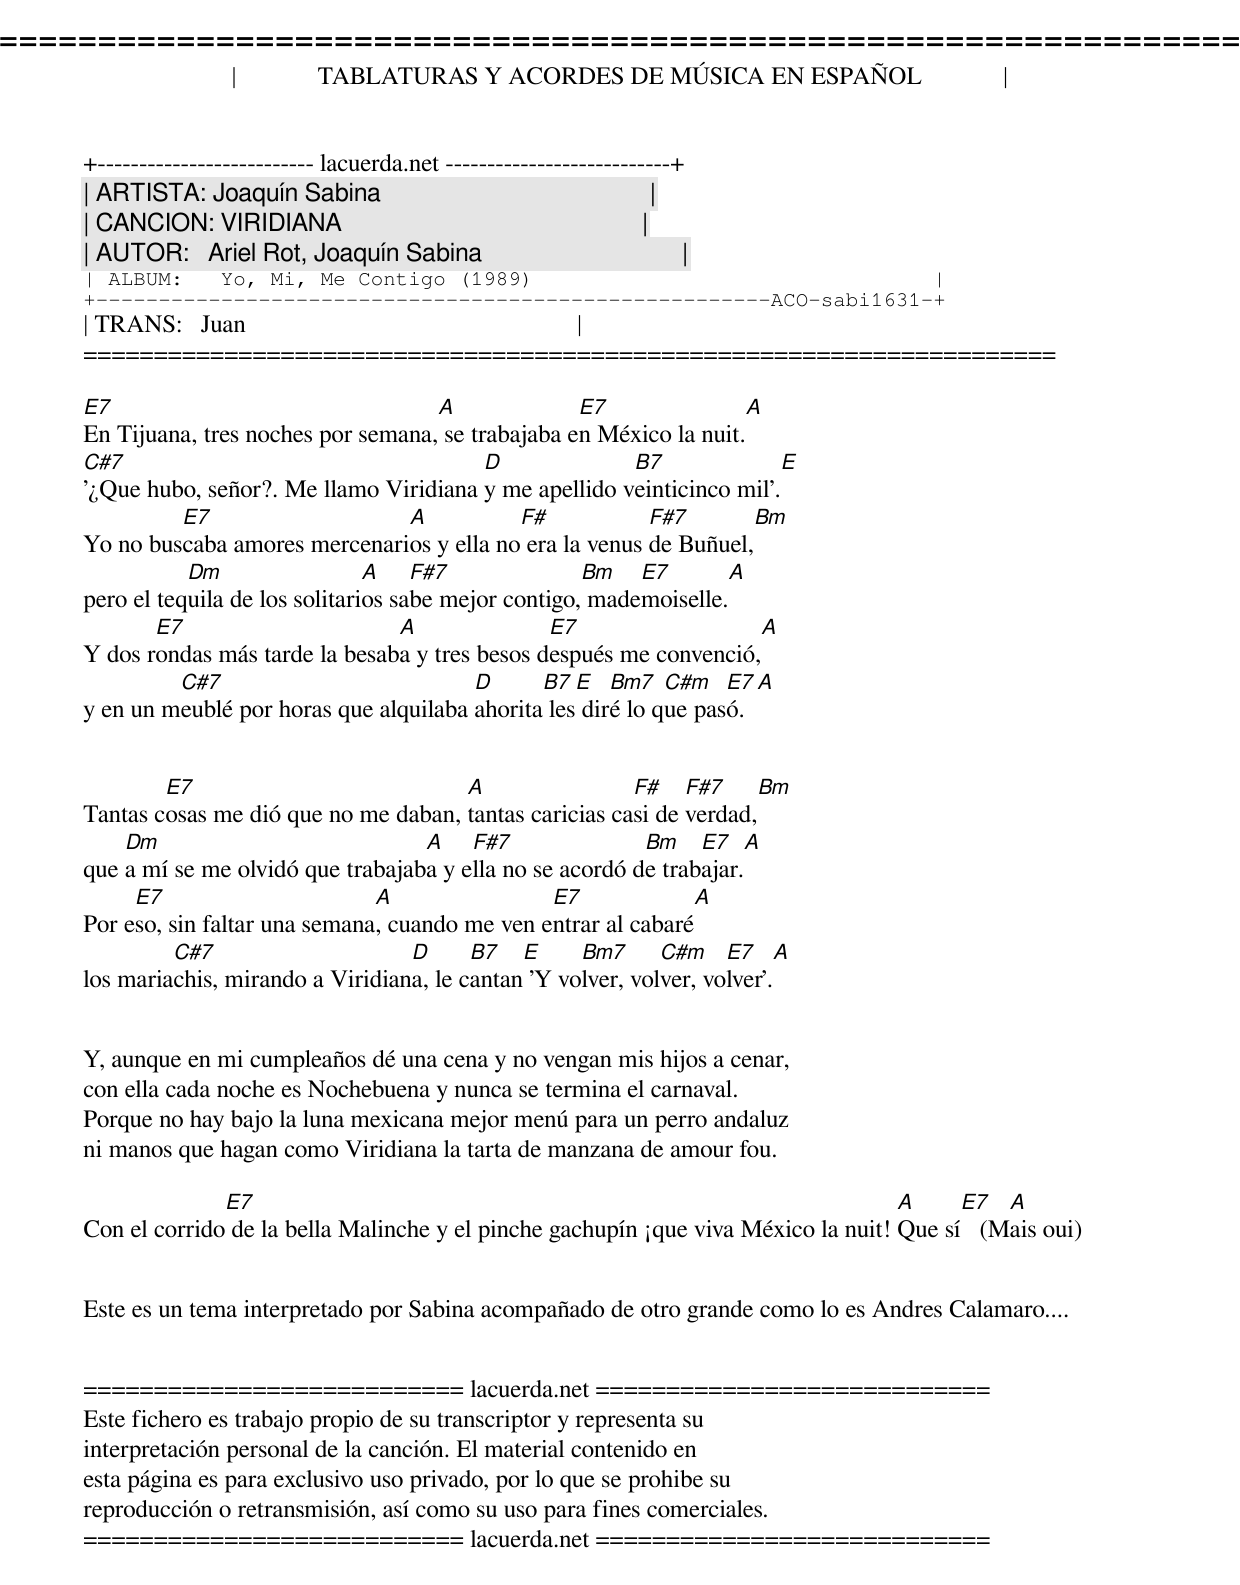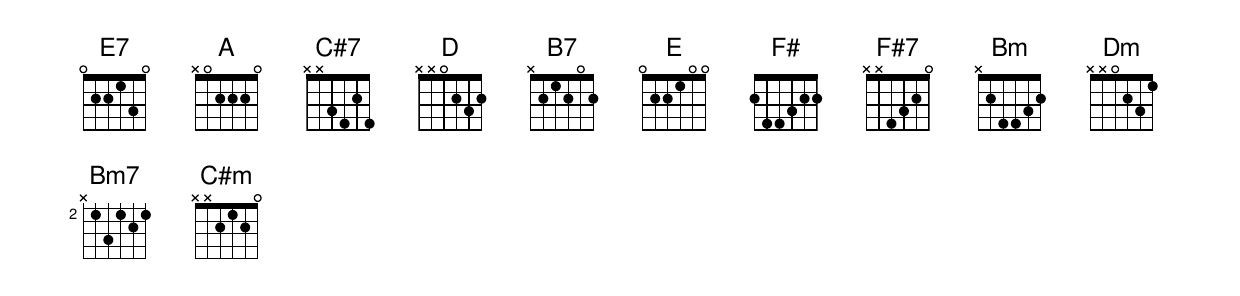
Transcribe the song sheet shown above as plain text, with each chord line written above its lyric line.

=====================================================================
|             TABLATURAS Y ACORDES DE MÚSICA EN ESPAÑOL             |
+-------------------------- lacuerda.net ---------------------------+
| ARTISTA: Joaquín Sabina                                           |
| CANCION: VIRIDIANA                                                |
| AUTOR:   Ariel Rot, Joaquín Sabina                                |
| ALBUM:   Yo, Mi, Me Contigo (1989)                                |
+------------------------------------------------------ACO-sabi1631-+
| TRANS:   Juan                                                     |
=====================================================================

E7                                 A              E7                   A
En Tijuana, tres noches por semana, se trabajaba en México la nuit.
C#7                                    D              B7                  E
'¿Que hubo, señor?. Me llamo Viridiana y me apellido veinticinco mil'.
         E7                   A           F#            F#7         Bm
Yo no buscaba amores mercenarios y ella no era la venus de Buñuel,
           Dm                  A    F#7              Bm   E7          A
pero el tequila de los solitarios sabe mejor contigo, mademoiselle.
       E7                      A               E7                     A
Y dos rondas más tarde la besaba y tres besos después me convenció,
         C#7                           D      B7  E   Bm7   C#m   E7   A
y en un meublé por horas que alquilaba ahorita les diré lo que pasó.


        E7                           A                 F#    F#7        Bm
Tantas cosas me dió que no me daban, tantas caricias casi de verdad,
    Dm                            A    F#7               Bm    E7      A
que a mí se me olvidó que trabajaba y ella no se acordó de trabajar.
     E7                       A                E7                A
Por eso, sin faltar una semana, cuando me ven entrar al cabaré
         C#7                     D      B7   E     Bm7      C#m    E7      A
los mariachis, mirando a Viridiana, le cantan 'Y volver, volver, volver'.


Y, aunque en mi cumpleaños dé una cena y no vengan mis hijos a cenar,
con ella cada noche es Nochebuena y nunca se termina el carnaval.
Porque no hay bajo la luna mexicana mejor menú para un perro andaluz
ni manos que hagan como Viridiana la tarta de manzana de amour fou.

              E7                                                                   A     E7   A
Con el corrido de la bella Malinche y el pinche gachupín ¡que viva México la nuit! Que sí   (Mais oui)


Este es un tema interpretado por Sabina acompañado de otro grande como lo es Andres Calamaro....


=========================== lacuerda.net ============================
Este fichero es trabajo propio de su transcriptor y representa su
interpretación personal de la canción. El material contenido en
esta página es para exclusivo uso privado, por lo que se prohibe su
reproducción o retransmisión, así como su uso para fines comerciales.
=========================== lacuerda.net ============================
